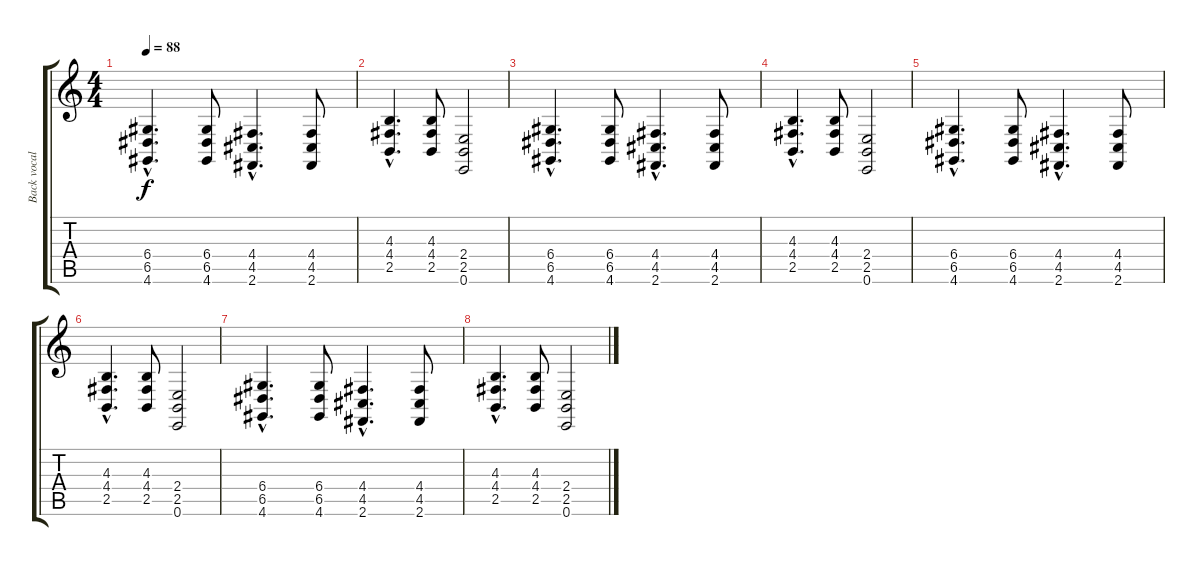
\track ("Back vocals + Effects" "Back vocal") {instrument altosax}
\staff {score tabs}
\tuning (E4 B3 G3 D3 A2 E2) {hide}
\ts (4 4)
\tempo 88
\clef g2
\ks c
(6.4{hac} 6.5{hac} 4.6{hac}).4{d dy f instrument overdrivenguitar} (6.4 6.5 4.6).8 (4.4{hac} 4.5{hac} 2.6{hac}).4{d} (4.4 4.5 2.6).8 |
(4.3{hac} 4.4{hac} 2.5{hac}).4{d instrument overdrivenguitar} (4.3 4.4 2.5).8 (2.4 2.5 0.6).2 |
(6.4{hac} 6.5{hac} 4.6{hac}).4{d instrument overdrivenguitar} (6.4 6.5 4.6).8 (4.4{hac} 4.5{hac} 2.6{hac}).4{d} (4.4 4.5 2.6).8 |
(4.3{hac} 4.4{hac} 2.5{hac}).4{d instrument overdrivenguitar} (4.3 4.4 2.5).8 (2.4 2.5 0.6).2 |
(6.4{hac} 6.5{hac} 4.6{hac}).4{d instrument overdrivenguitar} (6.4 6.5 4.6).8 (4.4{hac} 4.5{hac} 2.6{hac}).4{d} (4.4 4.5 2.6).8 |
(4.3{hac} 4.4{hac} 2.5{hac}).4{d instrument overdrivenguitar} (4.3 4.4 2.5).8 (2.4 2.5 0.6).2 |
(6.4{hac} 6.5{hac} 4.6{hac}).4{d instrument overdrivenguitar} (6.4 6.5 4.6).8 (4.4{hac} 4.5{hac} 2.6{hac}).4{d} (4.4 4.5 2.6).8 |
(4.3{hac} 4.4{hac} 2.5{hac}).4{d instrument overdrivenguitar} (4.3 4.4 2.5).8 (2.4 2.5 0.6).2
